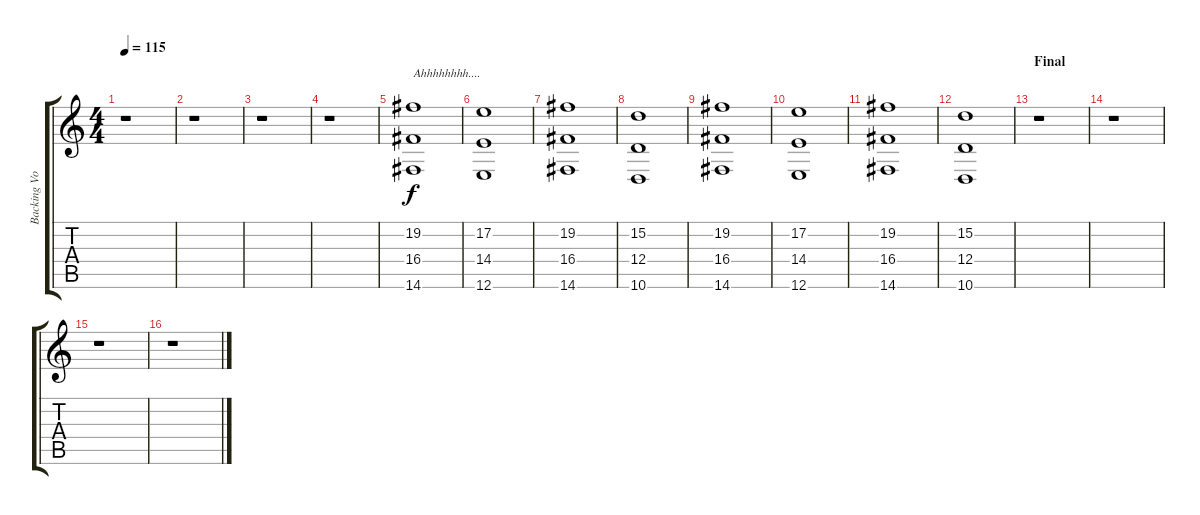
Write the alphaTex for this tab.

\track ("Backing Vocals" "Backing Vo") {instrument voiceoohs}
\staff {score tabs}
\tuning (E4 B3 G3 D3 A2 E2) {hide}
\ts (4 4)
\tempo 115
\clef g2
\ks c
r.1{dy f} |
r.1 |
r.1 |
r.1 |
(19.2 16.4 14.6).1{txt "Ahhhhhhhh...."} |
(17.2 14.4 12.6).1 |
(19.2 16.4 14.6).1 |
(15.2 12.4 10.6).1 |
(19.2 16.4 14.6).1 |
(17.2 14.4 12.6).1 |
(19.2 16.4 14.6).1 |
(15.2 12.4 10.6).1 |
\section ("" "Final")
r.1 |
r.1 |
r.1 |
r.1
